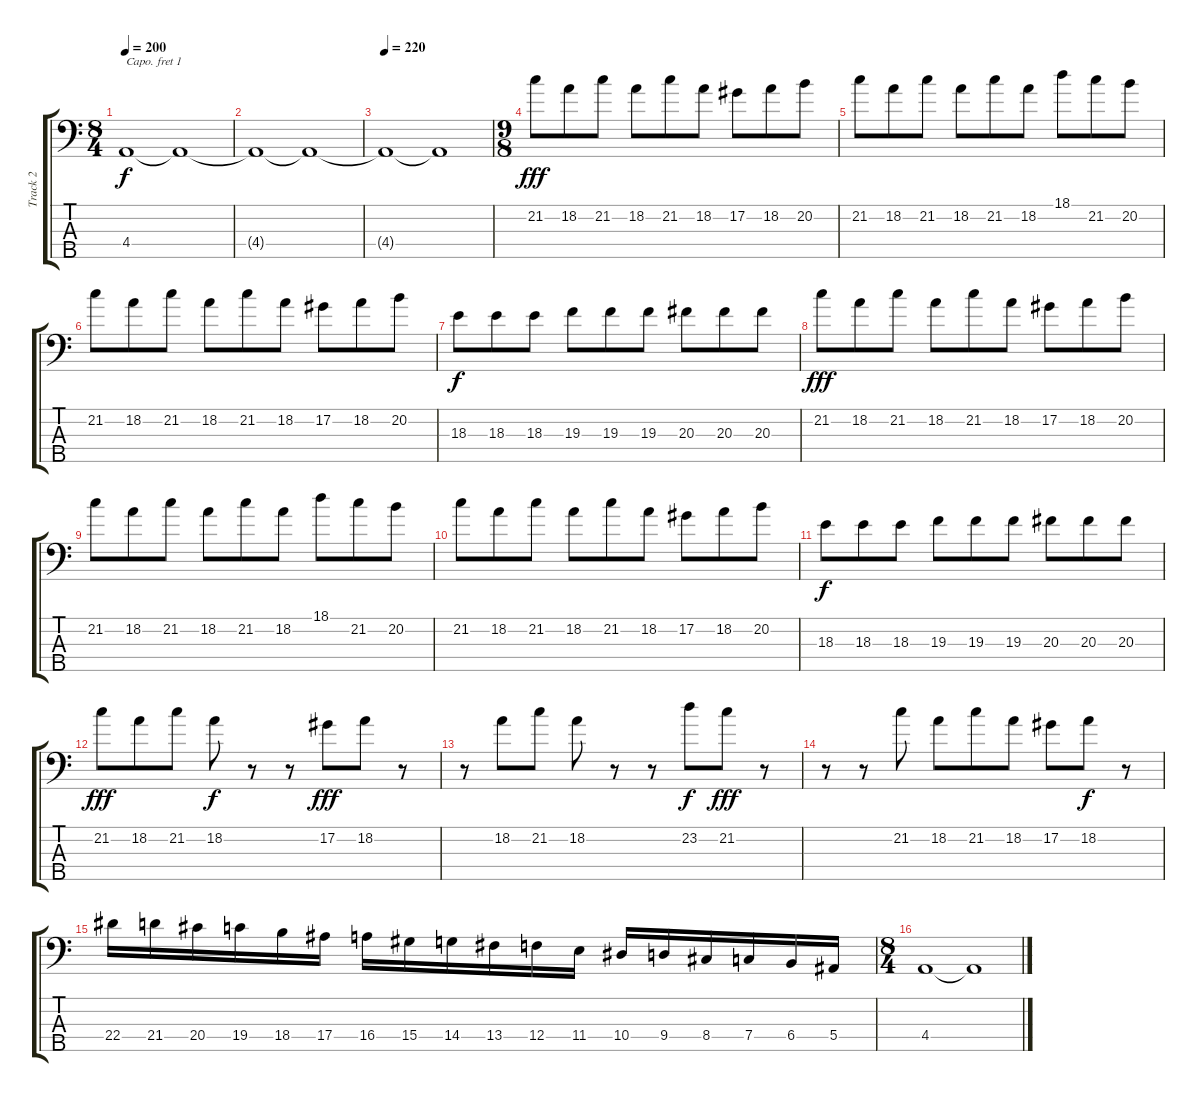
\track ("Track 2" "Track 2") {instrument electricbassfinger}
\staff {score tabs}
\capo 1
\tuning (G2 D2 A1 E1 B0) {hide}
\ts (8 4)
\tempo 200
\clef f4
\ks c
4.4.1{dy f} 4.4{t}.1 |
4.4{t}.1 4.4{t}.1 |
\tempo 220
4.4{t}.1 4.4{t}.1 |
\ts (9 8)
21.2.8{dy fff} 18.2.8 21.2.8 18.2.8 21.2.8 18.2.8 17.2.8 18.2.8 20.2.8 |
21.2.8 18.2.8 21.2.8 18.2.8 21.2.8 18.2.8 18.1.8 21.2.8 20.2.8 |
21.2.8 18.2.8 21.2.8 18.2.8 21.2.8 18.2.8 17.2.8 18.2.8 20.2.8 |
18.3.8{dy f} 18.3.8 18.3.8 19.3.8 19.3.8 19.3.8 20.3.8 20.3.8 20.3.8 |
21.2.8{dy fff} 18.2.8 21.2.8 18.2.8 21.2.8 18.2.8 17.2.8 18.2.8 20.2.8 |
21.2.8 18.2.8 21.2.8 18.2.8 21.2.8 18.2.8 18.1.8 21.2.8 20.2.8 |
21.2.8 18.2.8 21.2.8 18.2.8 21.2.8 18.2.8 17.2.8 18.2.8 20.2.8 |
18.3.8{dy f} 18.3.8 18.3.8 19.3.8 19.3.8 19.3.8 20.3.8 20.3.8 20.3.8 |
21.2.8{dy fff} 18.2.8 21.2.8 18.2.8{dy f} r.8 r.8 17.2.8{dy fff} 18.2.8 r.8 |
r.8 18.2.8 21.2.8 18.2.8 r.8 r.8 23.2.8{dy f} 21.2.8{dy fff} r.8 |
r.8 r.8 21.2.8 18.2.8 21.2.8 18.2.8 17.2.8 18.2.8{dy f} r.8 |
22.4.16 21.4.16 20.4.16 19.4.16 18.4.16 17.4.16 16.4.16 15.4.16 14.4.16 13.4.16 12.4.16 11.4.16 10.4.16 9.4.16 8.4.16 7.4.16 6.4.16 5.4.16 |
\ts (8 4)
4.4.1 4.4{t}.1
